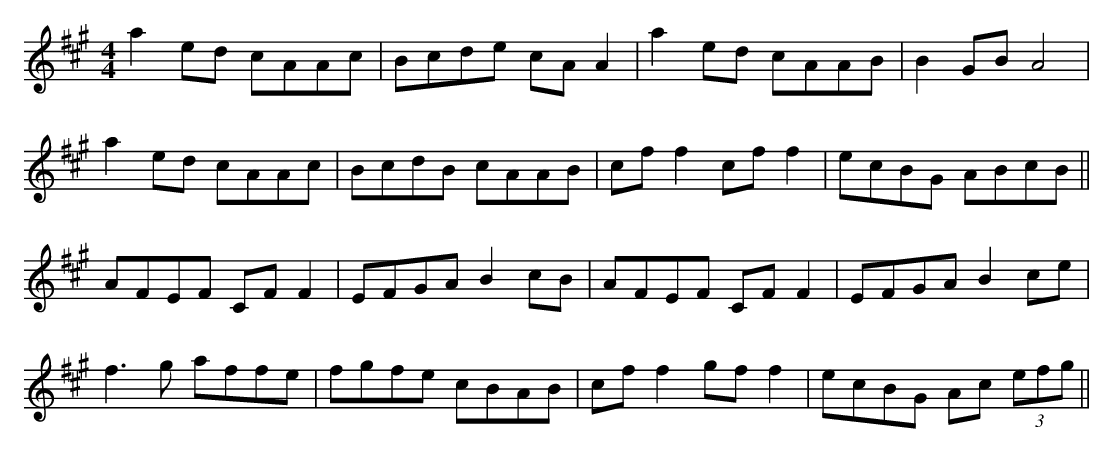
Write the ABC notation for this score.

X:1
M:4/4
K:A
a2ed cAAc|Bcde cAA2|a2ed cAAB|B2GB A4|
a2ed cAAc|BcdB cAAB|cff2 cff2|ecBG ABcB||
AFEF CFF2|EFGA B2cB|AFEF CFF2|EFGA B2ce|
f3g affe|fgfe cBAB|cff2 gff2|ecBG Ac (3efg||
